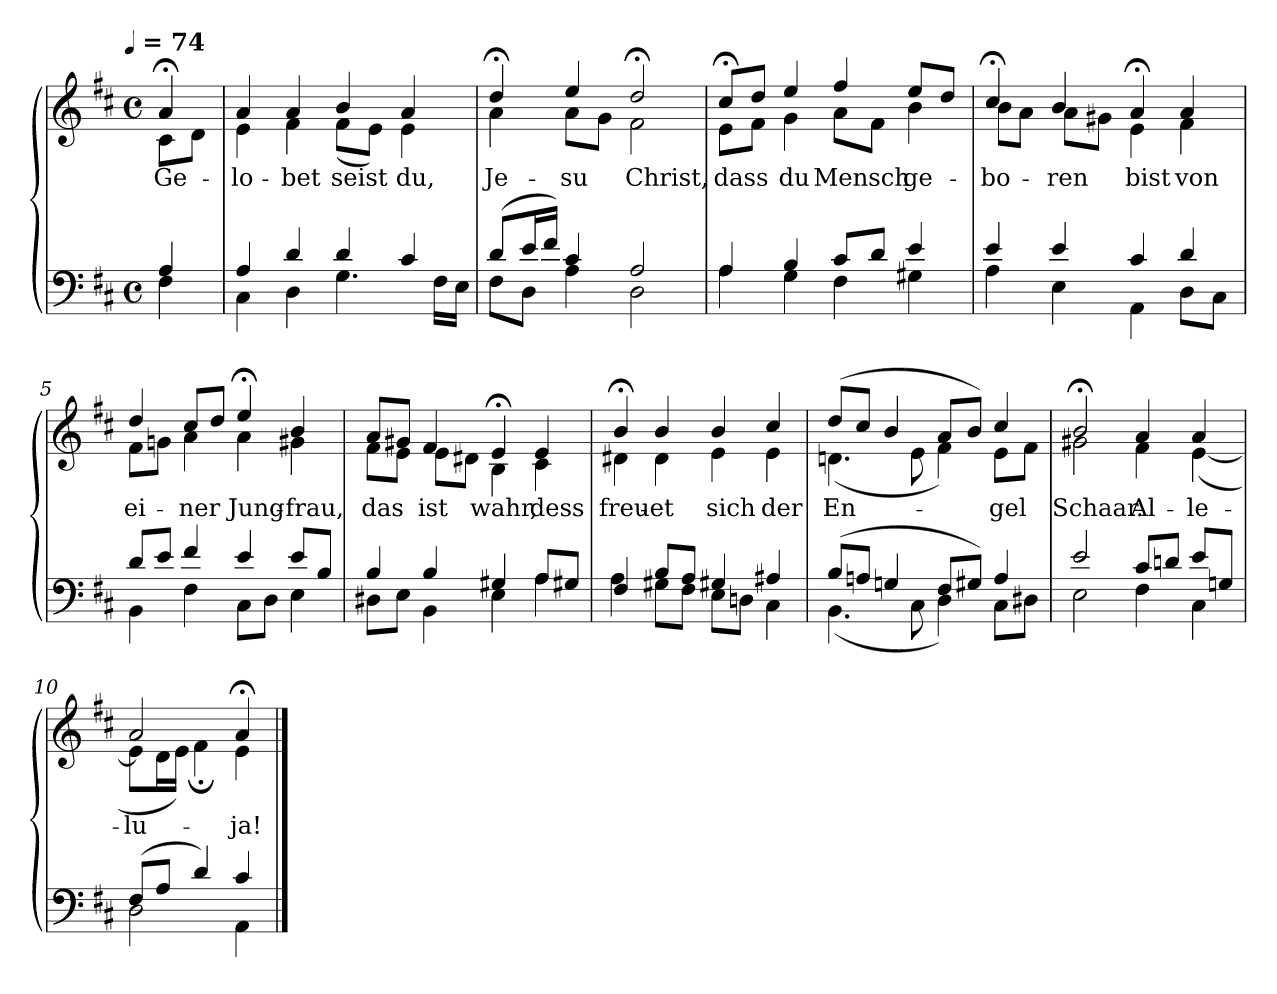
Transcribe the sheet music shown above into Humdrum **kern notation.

**kern	**kern	**text	**dynam
*part1	*part1	*part1	*part1
*staff2	*staff1	*staff1	*staff1/2
*clefF4	*clefG2	*	*
*k[f#c#]	*k[f#c#]	*	*
!!LO:TX:omd:t=[quarter] = 74
*M4/4	*M4/4	*	*
*met(c)	*met(c)	*	*
*MM74	*MM74	*	*
=	=	=	=
*^	*^	*	*
4A	4F#	4a;<	8c#L	Ge-	.
.	.	.	8dJ	.	.
=1	=1	=1	=1	=1	=1
4A	4C#	4a	4e	-lo-	.
4d	4D	4a	4f#	-bet	.
4d	4.G	4b	(8f#L	seist	.
.	.	.	8eJ)	.	.
4c#	.	4a	4e	du,	♩ = 73
.	16F#LL	.	.	.	.
.	16EJJ	.	.	.	.
=2	=2	=2	=2	=2	=2
*	*	*MM71	*	*	*
(8dL	8F#L	4dd;<	4a	Je-	.
16eL	8DJ	.	.	.	.
16f#JJ)	.	.	.	.	.
4c#	4A	4ee	8aL	-su	♩ = 70
.	.	.	8gJ	.	.
2A	2D	2dd;<	2f#	Christ,	♩ = 74
=3	=3	=3	=3	=3	=3
4A	4A	8cc#;<L	8eL	dass	.
.	.	8ddJ	8f#J	.	.
4B	4G	4ee	4g	du	♩ = 73
8c#L	4F#	4ff#	8aL	Mensch	.
8dJ	.	.	8f#J	.	.
4e	4G#X	8eeL	4b	ge-	.
.	.	8ddJ	.	.	.
!!LO:LB:g=z	!!
=4	=4	=4	=4	=4	=4
*	*	*MM70	*	*	*
4e	4A	4cc#;<	8bL	-bo-	.
.	.	.	8aJ	.	.
4e	4E	4b	8aL	-ren	.
.	.	.	8g#XJ	.	.
4c#	4AA	4a;<	4e	bist	.
4d	8DL	4a	4f#	von	♩ = 71
.	8C#J	.	.	.	.
=5	=5	=5	=5	=5	=5
8dL	4BB	4dd	8f#L	ei-	.
8eJ	.	.	8gnJ	.	.
4f#	4F#	8cc#L	4a	-ner	.
.	.	8ddJ	.	.	.
4e	8C#L	4ee;<	4a	Jung-	.
.	8DJ	.	.	.	.
8eL	4E	4b	4g#X	-frau,	.
8BJ	.	.	.	.	.
=6	=6	=6	=6	=6	=6
*	*	*MM70	*	*	*
4B	8D#XL	8aL	8f#L	das	.
.	8EJ	8g#XJ	8eJ	.	.
4B	4BB	4f#	8eL	ist	.
.	.	.	8d#XJ	.	.
4G#X	4E	4e;<	4B	wahr,	.
8AL	4A	4e	4c#	dess	.
8G#XJ	.	.	.	.	.
!!LO:LB:g=z	!!
=7	=7	=7	=7	=7	=7
4F#	4A	4b;<	4d#X	freu-	.
8BL	8G#XL	4b	4d#	-et	.
8AJ	8F#J	.	.	.	.
4G#X	8EL	4b	4e	sich	.
.	8DnJ	.	.	.	.
4A#X	4C#	4cc#	4e	der	.
=8	=8	=8	=8	=8	=8
*	*	*MM67	*	*	*
(8BL	(4.BB	(8ddL	(4.dn	En-	.
8AnJ	.	8cc#J	.	.	.
4Gn	.	4b	.	.	.
.	8C#	.	8e	.	.
8F#L	4D)	8aL	4f#)	.	.
8G#XJ)	.	8bJ)	.	.	.
4A	8C#L	4cc#	8eL	-gel	.
.	8D#XJ	.	8f#J	.	.
=9	=9	=9	=9	=9	=9
2e	2E	2b;<	2g#X	Schaar.	.
8c#L	4F#	4a	4f#	Al-	♩ = 61
8dnJ	.	.	.	.	.
8eL	4C#	4a	([4e	-le-	♩ = 56
8GnJ	.	.	.	.	.
=10	=10	=10	=10	=10	=10
(8F#L	2D	2a	8eL]	-lu-	.
8AJ	.	.	16dL	.	.
.	.	.	16eJJ)	.	.
4d)	.	.	4f#;	.	.
4c#	4AA	4a;<	4e	-ja!	.
*v	*v	*	*	*	*
*	*v	*v	*	*
==	==	==	==
*-	*-	*-	*-
